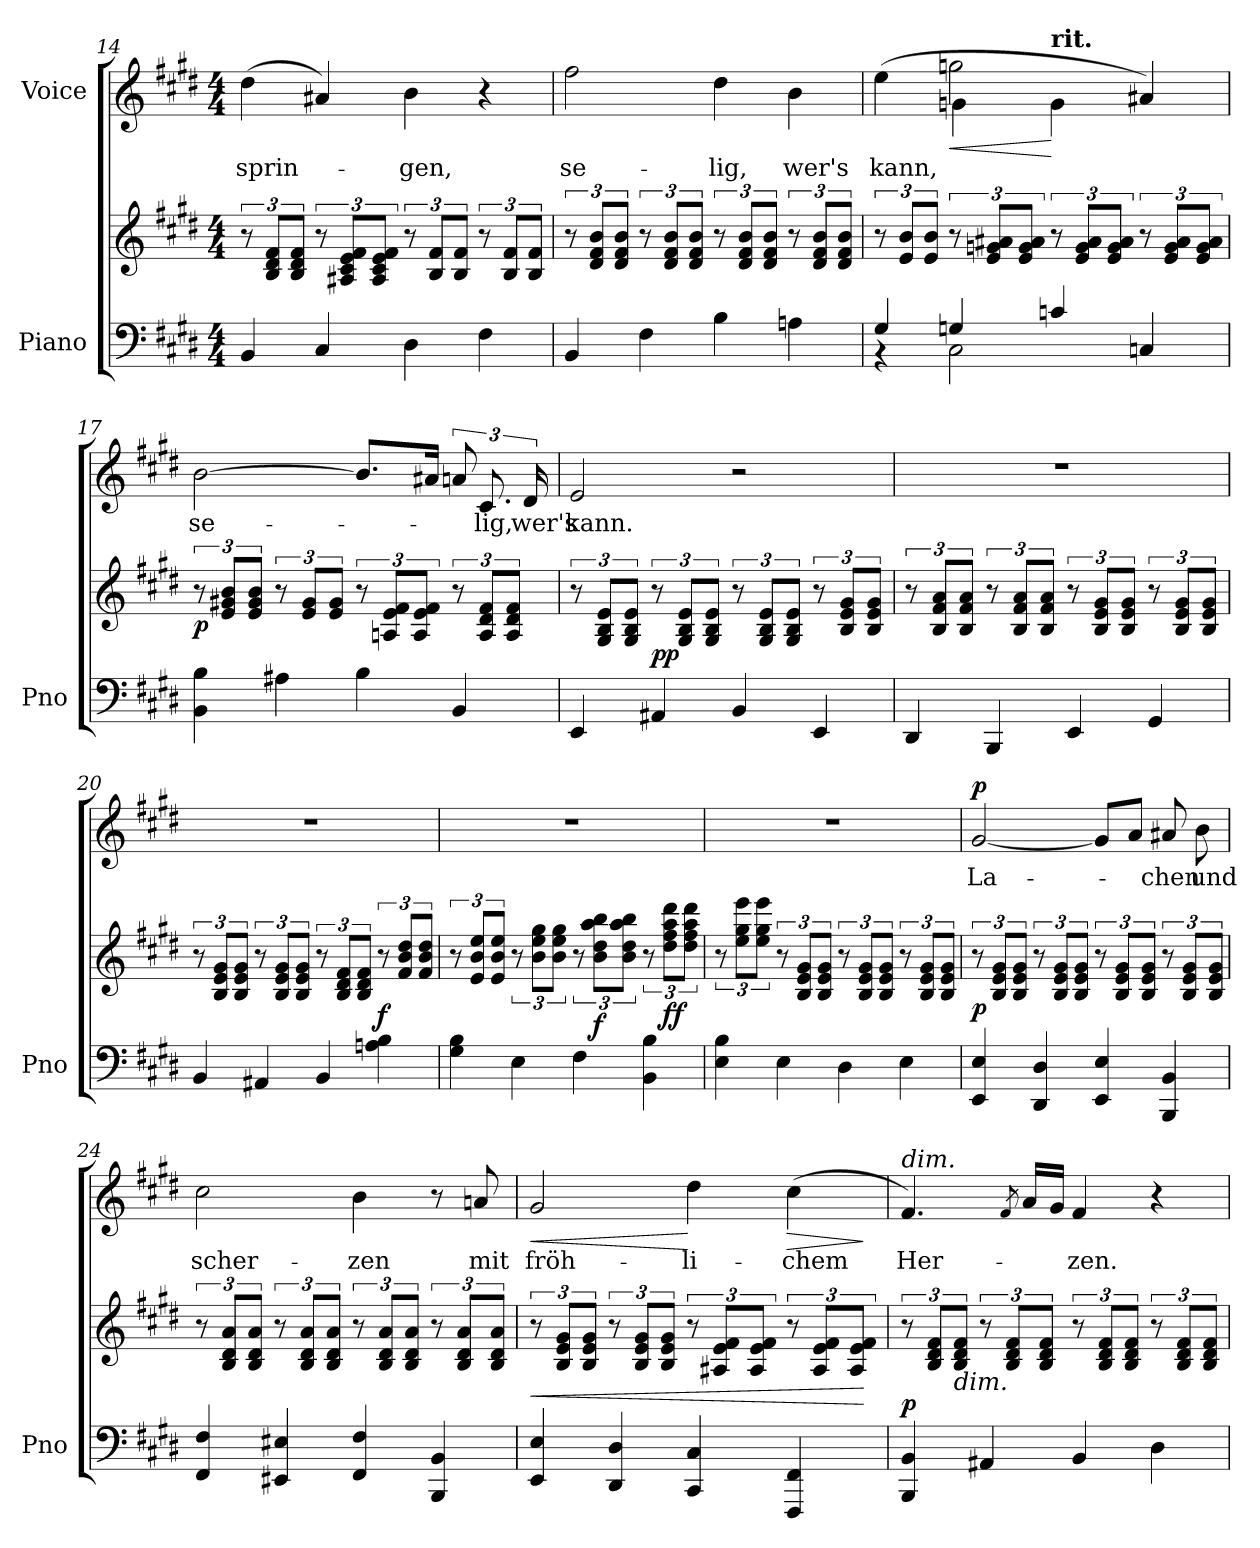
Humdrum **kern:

**kern	**kern	**dynam	**kern	**text	**dynam
*part2	*part2	*part2	*part1	*part1	*part1
*staff3	*staff2	*staff2/3	*staff1	*staff1	*staff1
*I"Piano	*	*	*I"Voice	*	*
*I'Pno	*	*	*	*	*
*clefF4	*clefG2	*	*clefG2	*	*
*k[f#c#g#d#]	*k[f#c#g#d#]	*	*k[f#c#g#d#]	*	*
*M4/4	*M4/4	*	*M4/4	*	*
=14	=14	=14	=14	=14	=14
4BB/	12r	.	(4dd#\	sprin-	.
.	12B/ 12d#/ 12f#/L	.	.	.	.
.	12B/ 12d#/ 12f#/J	.	.	.	.
4C#/	12r	.	4a#X/)	.	.
.	12A#X/ 12c#/ 12e/ 12f#/L	.	.	.	.
.	12A#/ 12c#/ 12e/ 12f#/J	.	.	.	.
4D#\	12r	.	4b\	-gen,	.
.	12B/ 12f#/L	.	.	.	.
.	12B/ 12f#/J	.	.	.	.
4F#\	12r	.	4r	.	.
.	12B/ 12f#/L	.	.	.	.
.	12B/ 12f#/J	.	.	.	.
=15	=15	=15	=15	=15	=15
4BB/	12r	.	2ff#\	se-	.
.	12d#/ 12f#/ 12b/L	.	.	.	.
.	12d#/ 12f#/ 12b/J	.	.	.	.
4F#\	12r	.	.	.	.
.	12d#/ 12f#/ 12b/L	.	.	.	.
.	12d#/ 12f#/ 12b/J	.	.	.	.
4B\	12r	.	4dd#\	-lig,	.
.	12d#/ 12f#/ 12b/L	.	.	.	.
.	12d#/ 12f#/ 12b/J	.	.	.	.
4An\	12r	.	4b\	wer's	.
.	12d#/ 12f#/ 12b/L	.	.	.	.
.	12d#/ 12f#/ 12b/J	.	.	.	.
=16	=16	=16	=16	=16	=16
*^	*	*	*^	*	*
4G#/	4r	12r	.	(4ee\	4ryy	kann,	.
.	.	12e/ 12b/L	.	.	.	.	.
.	.	12e/ 12b/J	.	.	.	.	.
!	!	!	!	!	!	!	!LO:HP:b
4Gn/	2C#\	12r	.	2ggn\	4gn	.	<
.	.	12e/ 12gn/ 12a#X/L	.	.	.	.	.
.	.	12e/ 12g/ 12a#/J	.	.	.	.	.
!	!	!	!	!	!LO:TX:a:B:t=rit.	!	!
4cn/	.	12r	.	.	4g	.	[
.	.	12e/ 12g/ 12a#/L	.	.	.	.	.
.	.	12e/ 12g/ 12a#/J	.	.	.	.	.
4Cn/	4ryy	12r	.	4a#X/)	4ryy	.	.
.	.	12e/ 12g/ 12a#/L	.	.	.	.	.
.	.	12e/ 12g/ 12a#/J	.	.	.	.	.
*v	*v	*	*	*v	*v	*	*
=17	=17	=17	=17	=17	=17
!	!	!LO:DY:b	!	!	!
4BB\ 4B\	12r	p	[2b\	se-	.
.	12e/ 12g#X/ 12b/L	.	.	.	.
.	12e/ 12g#/ 12b/J	.	.	.	.
4A#X\	12r	.	.	.	.
.	12e/ 12g#/L	.	.	.	.
.	12e/ 12g#/J	.	.	.	.
4B\	12r	.	8.b/L]	.	.
.	12An/ 12e/ 12f#/L	.	.	.	.
.	12A/ 12e/ 12f#/J	.	.	.	.
.	.	.	16a#X/Jk	.	.
4BB/	12r	.	12an/	.	.
.	12A/ 12d#/ 12f#/L	.	12.c#/	-lig,	.
.	12A/ 12d#/ 12f#/J	.	.	.	.
.	.	.	24d#/	wer's	.
=18	=18	=18	=18	=18	=18
4EE/	12r	.	2e/	kann.	.
.	12G#/ 12B/ 12e/L	.	.	.	.
.	12G#/ 12B/ 12e/J	.	.	.	.
!	!	!LO:DY:b	!	!	!
4AA#X/	12r	pp	.	.	.
.	12G#/ 12B/ 12e/L	.	.	.	.
.	12G#/ 12B/ 12e/J	.	.	.	.
4BB/	12r	.	2r	.	.
.	12G#/ 12B/ 12e/L	.	.	.	.
.	12G#/ 12B/ 12e/J	.	.	.	.
4EE/	12r	.	.	.	.
.	12B/ 12e/ 12g#/L	.	.	.	.
.	12B/ 12e/ 12g#/J	.	.	.	.
=19	=19	=19	=19	=19	=19
4DD#/	12r	.	1r	.	.
.	12B/ 12f#/ 12a/L	.	.	.	.
.	12B/ 12f#/ 12a/J	.	.	.	.
4BBB/	12r	.	.	.	.
.	12B/ 12f#/ 12a/L	.	.	.	.
.	12B/ 12f#/ 12a/J	.	.	.	.
4EE/	12r	.	.	.	.
.	12B/ 12e/ 12g#/L	.	.	.	.
.	12B/ 12e/ 12g#/J	.	.	.	.
4GG#/	12r	.	.	.	.
.	12B/ 12e/ 12g#/L	.	.	.	.
.	12B/ 12e/ 12g#/J	.	.	.	.
=20	=20	=20	=20	=20	=20
4BB/	12r	.	1r	.	.
.	12B/ 12e/ 12g#/L	.	.	.	.
.	12B/ 12e/ 12g#/J	.	.	.	.
4AA#X/	12r	.	.	.	.
.	12B/ 12e/ 12g#/L	.	.	.	.
.	12B/ 12e/ 12g#/J	.	.	.	.
4BB/	12r	.	.	.	.
.	12B/ 12d#/ 12f#/L	.	.	.	.
.	12B/ 12d#/ 12f#/J	.	.	.	.
!	!	!LO:DY:b	!	!	!
4An\ 4B\	12r	f	.	.	.
.	12f#/ 12b/ 12dd#/L	.	.	.	.
.	12f#/ 12b/ 12dd#/J	.	.	.	.
=21	=21	=21	=21	=21	=21
4G#\ 4B\	12r	.	1r	.	.
.	12e/ 12b/ 12ee/L	.	.	.	.
.	12e/ 12b/ 12ee/J	.	.	.	.
4E\	12r	.	.	.	.
.	12b\ 12ee\ 12gg#\L	.	.	.	.
.	12b\ 12ee\ 12gg#\J	.	.	.	.
4F#\	12r	.	.	.	.
!	!	!LO:DY:b	!	!	!
.	12b\ 12dd#\ 12aa\ 12bb\L	f	.	.	.
.	12b\ 12dd#\ 12aa\ 12bb\J	.	.	.	.
4BB\ 4B\	12r	.	.	.	.
!	!	!LO:DY:b	!	!	!
.	12dd#\ 12ff#\ 12aa\ 12ddd#\L	ff	.	.	.
.	12dd#\ 12ff#\ 12aa\ 12ddd#\J	.	.	.	.
=22	=22	=22	=22	=22	=22
4E\ 4B\	12r	.	1r	.	.
.	12ee\ 12gg#\ 12eee\L	.	.	.	.
.	12ee\ 12gg#\ 12eee\J	.	.	.	.
4E\	12r	.	.	.	.
.	12B/ 12e/ 12g#/L	.	.	.	.
.	12B/ 12e/ 12g#/J	.	.	.	.
4D#\	12r	.	.	.	.
.	12B/ 12e/ 12g#/L	.	.	.	.
.	12B/ 12e/ 12g#/J	.	.	.	.
4E\	12r	.	.	.	.
.	12B/ 12e/ 12g#/L	.	.	.	.
.	12B/ 12e/ 12g#/J	.	.	.	.
=23	=23	=23	=23	=23	=23
!	!	!LO:DY:b	!	!	!LO:DY:a
4EE/ 4E/	12r	p	[2g#/	La-	p
.	12B/ 12e/ 12g#/L	.	.	.	.
.	12B/ 12e/ 12g#/J	.	.	.	.
4DD#/ 4D#/	12r	.	.	.	.
.	12B/ 12e/ 12g#/L	.	.	.	.
.	12B/ 12e/ 12g#/J	.	.	.	.
4EE/ 4E/	12r	.	8g#/L]	.	.
.	12B/ 12e/ 12g#/L	.	.	.	.
.	.	.	8a/J	.	.
.	12B/ 12e/ 12g#/J	.	.	.	.
4BBB/ 4BB/	12r	.	8a#X/	-chen	.
.	12B/ 12e/ 12g#/L	.	.	.	.
.	.	.	8b\	und	.
.	12B/ 12e/ 12g#/J	.	.	.	.
=24	=24	=24	=24	=24	=24
4FF#/ 4F#/	12r	.	2cc#\	scher-	.
.	12B/ 12d#/ 12a/L	.	.	.	.
.	12B/ 12d#/ 12a/J	.	.	.	.
4EE#X/ 4E#X/	12r	.	.	.	.
.	12B/ 12d#/ 12a/L	.	.	.	.
.	12B/ 12d#/ 12a/J	.	.	.	.
4FF#/ 4F#/	12r	.	4b\	-zen	.
.	12B/ 12d#/ 12a/L	.	.	.	.
.	12B/ 12d#/ 12a/J	.	.	.	.
4BBB/ 4BB/	12r	.	8r	.	.
.	12B/ 12d#/ 12a/L	.	.	.	.
.	.	.	8an/	mit	.
.	12B/ 12d#/ 12a/J	.	.	.	.
=25	=25	=25	=25	=25	=25
!	!	!LO:HP:b	!	!	!LO:HP:b
4EE/ 4E/	12r	<	2g#/	fröh-	<
.	12B/ 12e/ 12g#/L	.	.	.	.
.	12B/ 12e/ 12g#/J	.	.	.	.
4DD#/ 4D#/	12r	.	.	.	.
.	12B/ 12e/ 12g#/L	.	.	.	.
.	12B/ 12e/ 12g#/J	.	.	.	.
4CC#/ 4C#/	12r	.	4dd#\	-li-	[
.	12A#X/ 12e/ 12f#/L	.	.	.	.
.	12A#/ 12e/ 12f#/J	.	.	.	.
!	!	!	!	!	!LO:HP:b
4FFF#/ 4FF#/	12r	.	(4cc#\	-chem	>
.	12A#/ 12e/ 12f#/L	.	.	.	.
.	12A#/ 12e/ 12f#/J	.	.	.	.
.	.	[	.	.	]
=26	=26	=26	=26	=26	=26
!	!	!	!LO:TX:a:i:t=dim.	!	!
!	!	!LO:DY:a=2	!	!	!
4BBB/ 4BB/	12r	p	4.f#/)	Her-	.
.	12B/ 12d#/ 12f#/L	.	.	.	.
!	!LO:TX:b:i:t=dim.	!	!	!	!
.	12B/ 12d#/ 12f#/J	.	.	.	.
4AA#X/	12r	.	.	.	.
.	12B/ 12d#/ 12f#/L	.	.	.	.
.	.	.	8qf#/	.	.
.	.	.	16a/LL	.	.
.	12B/ 12d#/ 12f#/J	.	.	.	.
.	.	.	16g#/JJ	.	.
4BB/	12r	.	4f#/	-zen.	.
.	12B/ 12d#/ 12f#/L	.	.	.	.
.	12B/ 12d#/ 12f#/J	.	.	.	.
4D#\	12r	.	4r	.	.
.	12B/ 12d#/ 12f#/L	.	.	.	.
.	12B/ 12d#/ 12f#/J	.	.	.	.
=	=	=	=	=	=
*-	*-	*-	*-	*-	*-
